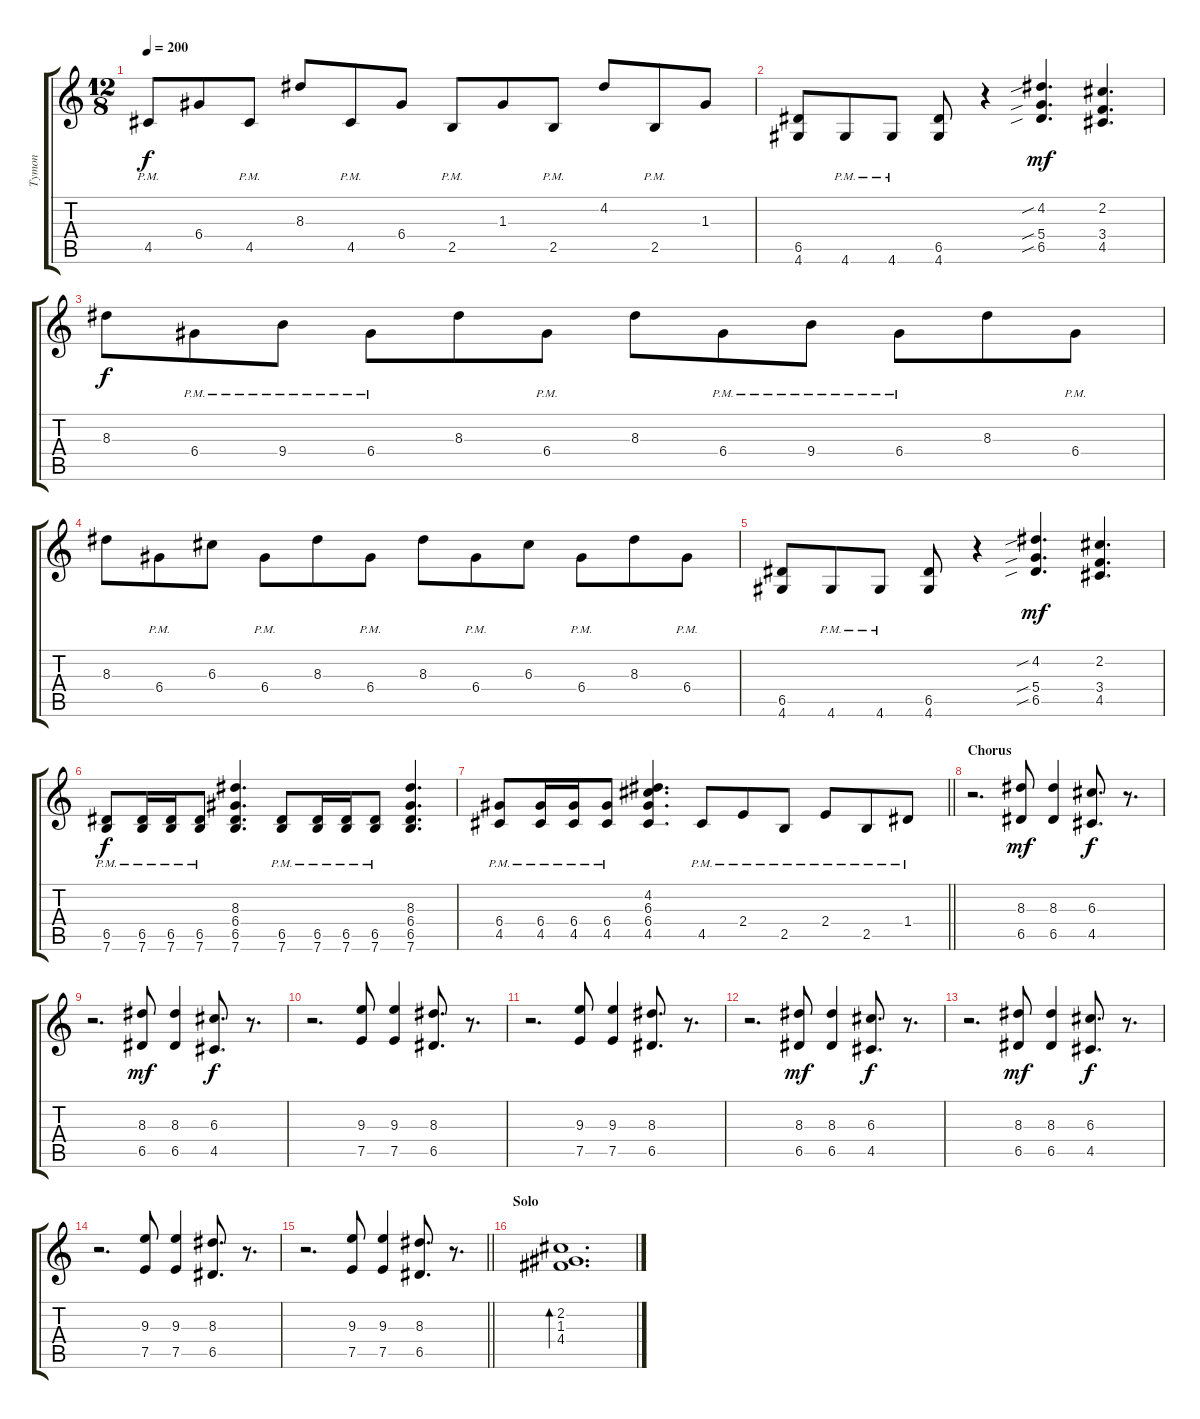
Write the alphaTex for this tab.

\track ("Tymon" "Tymon") {instrument distortionguitar}
\staff {score tabs}
\tuning (E4 B3 G3 D3 A2 E2) {hide}
\ts (12 8)
\tempo 200
\clef g2
\ks c
4.5{pm}.8{dy f} 6.4.8 4.5{pm}.8 8.3.8 4.5{pm}.8 6.4.8 2.5{pm}.8 1.3.8 2.5{pm}.8 4.2.8 2.5{pm}.8 1.3.8 |
(6.5 4.6).8 4.6{pm}.8 4.6{pm}.8 (6.5 4.6).8 r.4 (4.2{sib} 5.4{sib} 6.5{sib}).4{d dy mf} (2.2 3.4 4.5).4{d} |
8.3.8{dy f} 6.4{pm}.8 9.4{pm}.8 6.4{pm}.8 8.3.8 6.4{pm}.8 8.3.8 6.4{pm}.8 9.4{pm}.8 6.4{pm}.8 8.3.8 6.4{pm}.8 |
8.3.8 6.4{pm}.8 6.3.8 6.4{pm}.8 8.3.8 6.4{pm}.8 8.3.8 6.4{pm}.8 6.3.8 6.4{pm}.8 8.3.8 6.4{pm}.8 |
(6.5 4.6).8 4.6{pm}.8 4.6{pm}.8 (6.5 4.6).8 r.4 (4.2{sib} 5.4{sib} 6.5{sib}).4{d dy mf} (2.2 3.4 4.5).4{d} |
(6.5{pm} 7.6{pm}).8{dy f} (6.5{pm} 7.6{pm}).16 (6.5{pm} 7.6{pm}).16 (6.5{pm} 7.6{pm}).8 (8.3 6.4 6.5 7.6).4{d} (6.5{pm} 7.6{pm}).8 (6.5{pm} 7.6{pm}).16 (6.5{pm} 7.6{pm}).16 (6.5{pm} 7.6{pm}).8 (8.3 6.4 6.5 7.6).4{d} |
\barLineRight lightlight
(6.4{pm} 4.5{pm}).8 (6.4{pm} 4.5{pm}).16 (6.4{pm} 4.5{pm}).16 (6.4{pm} 4.5{pm}).8 (4.2 6.3 6.4 4.5).4{d} 4.5{pm}.8 2.4{pm}.8 2.5{pm}.8 2.4{pm}.8 2.5{pm}.8 1.4{pm}.8 |
\section ("" "Chorus")
r.2{d} (8.3 6.5).8{dy mf} (8.3 6.5).4 (6.3 4.5).8{d dy f} r.8{d} |
r.2{d} (8.3 6.5).8{dy mf} (8.3 6.5).4 (6.3 4.5).8{d dy f} r.8{d} |
r.2{d} (9.3 7.5).8 (9.3 7.5).4 (8.3 6.5).8{d} r.8{d} |
r.2{d} (9.3 7.5).8 (9.3 7.5).4 (8.3 6.5).8{d} r.8{d} |
r.2{d} (8.3 6.5).8{dy mf} (8.3 6.5).4 (6.3 4.5).8{d dy f} r.8{d} |
r.2{d} (8.3 6.5).8{dy mf} (8.3 6.5).4 (6.3 4.5).8{d dy f} r.8{d} |
r.2{d} (9.3 7.5).8 (9.3 7.5).4 (8.3 6.5).8{d} r.8{d} |
\barLineRight lightlight
r.2{d} (9.3 7.5).8 (9.3 7.5).4 (8.3 6.5).8{d} r.8{d} |
\section ("" "Solo")
(2.2 1.3 4.4).1{d bd 480 instrument electricguitarclean}
